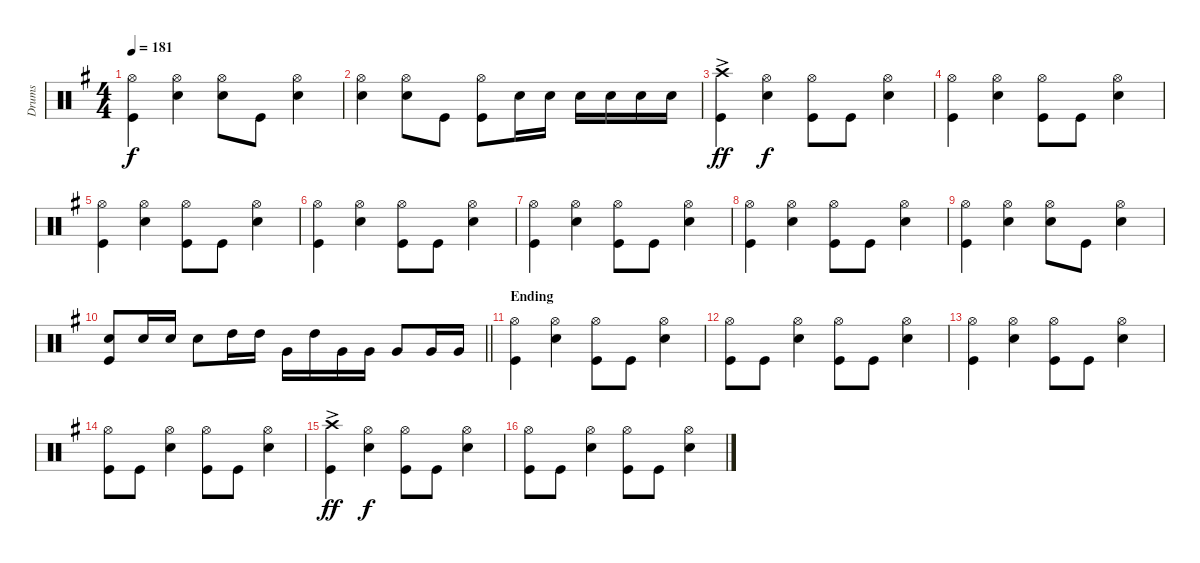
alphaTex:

\track ("Drums" "Drums") {instrument percussion}
\staff {score}
\articulation defaults
\ts (4 4)
\tempo 181
\clef neutral
\ks g
("Kick (hit)" "Hi-Hat (open)").4{dy f} ("Hi-Hat (open)" "Snare (hit) 2").4 ("Snare (hit) 2" "Hi-Hat (open)").8 "Kick (hit)".8 ("Snare (hit) 2" "Hi-Hat (open)").4 |
("Snare (hit) 2" "Hi-Hat (open)").4 ("Snare (hit) 2" "Hi-Hat (open)").8 "Kick (hit)".8 ("Kick (hit)" "Hi-Hat (open)").8 "Snare (hit) 2".16 "Snare (hit) 2".16 "Snare (hit) 2".16 "Snare (hit) 2".16 "Snare (hit) 2".16 "Snare (hit) 2".16 |
("Kick (hit)" "Crash high (hit)"{ac}).4{dy ff} ("Hi-Hat (open)" "Snare (hit) 2").4{dy f} ("Kick (hit)" "Hi-Hat (open)").8 "Kick (hit)".8 ("Snare (hit) 2" "Hi-Hat (open)").4 |
("Kick (hit)" "Hi-Hat (open)").4 ("Hi-Hat (open)" "Snare (hit) 2").4 ("Kick (hit)" "Hi-Hat (open)").8 "Kick (hit)".8 ("Snare (hit) 2" "Hi-Hat (open)").4 |
("Kick (hit)" "Hi-Hat (open)").4 ("Hi-Hat (open)" "Snare (hit) 2").4 ("Kick (hit)" "Hi-Hat (open)").8 "Kick (hit)".8 ("Snare (hit) 2" "Hi-Hat (open)").4 |
("Kick (hit)" "Hi-Hat (open)").4 ("Hi-Hat (open)" "Snare (hit) 2").4 ("Kick (hit)" "Hi-Hat (open)").8 "Kick (hit)".8 ("Snare (hit) 2" "Hi-Hat (open)").4 |
("Kick (hit)" "Hi-Hat (open)").4 ("Hi-Hat (open)" "Snare (hit) 2").4 ("Kick (hit)" "Hi-Hat (open)").8 "Kick (hit)".8 ("Snare (hit) 2" "Hi-Hat (open)").4 |
("Kick (hit)" "Hi-Hat (open)").4 ("Hi-Hat (open)" "Snare (hit) 2").4 ("Kick (hit)" "Hi-Hat (open)").8 "Kick (hit)".8 ("Snare (hit) 2" "Hi-Hat (open)").4 |
("Kick (hit)" "Hi-Hat (open)").4 ("Hi-Hat (open)" "Snare (hit) 2").4 ("Hi-Hat (open)" "Snare (hit) 2").8 "Kick (hit)".8 ("Snare (hit) 2" "Hi-Hat (open)").4 |
\barLineRight lightlight
("Kick (hit)" "Snare (hit) 2").8 "Snare (hit) 2".16 "Snare (hit) 2".16 "Snare (hit) 2".8 "High Tom (hit)".16 "High Tom (hit)".16 "Very Low Tom (hit)".16 "High Tom (hit)".16 "Very Low Tom (hit)".16 "Very Low Tom (hit)".16 "Very Low Tom (hit)".8 "Very Low Tom (hit)".16 "Very Low Tom (hit)".16 |
\section ("" "Ending")
("Hi-Hat (open)" "Kick (hit)").4 ("Hi-Hat (open)" "Snare (hit) 2").4 ("Kick (hit)" "Hi-Hat (open)").8 "Kick (hit)".8 ("Hi-Hat (open)" "Snare (hit) 2").4 |
("Kick (hit)" "Hi-Hat (open)").8 "Kick (hit)".8 ("Hi-Hat (open)" "Snare (hit) 2").4 ("Kick (hit)" "Hi-Hat (open)").8 "Kick (hit)".8 ("Hi-Hat (open)" "Snare (hit) 2").4 |
("Hi-Hat (open)" "Kick (hit)").4 ("Hi-Hat (open)" "Snare (hit) 2").4 ("Kick (hit)" "Hi-Hat (open)").8 "Kick (hit)".8 ("Hi-Hat (open)" "Snare (hit) 2").4 |
("Kick (hit)" "Hi-Hat (open)").8 "Kick (hit)".8 ("Hi-Hat (open)" "Snare (hit) 2").4 ("Kick (hit)" "Hi-Hat (open)").8 "Kick (hit)".8 ("Hi-Hat (open)" "Snare (hit) 2").4 |
("Crash high (hit)"{ac} "Kick (hit)").4{dy ff} ("Hi-Hat (open)" "Snare (hit) 2").4{dy f} ("Kick (hit)" "Hi-Hat (open)").8 "Kick (hit)".8 ("Hi-Hat (open)" "Snare (hit) 2").4 |
("Kick (hit)" "Hi-Hat (open)").8 "Kick (hit)".8 ("Hi-Hat (open)" "Snare (hit) 2").4 ("Kick (hit)" "Hi-Hat (open)").8 "Kick (hit)".8 ("Hi-Hat (open)" "Snare (hit) 2").4
